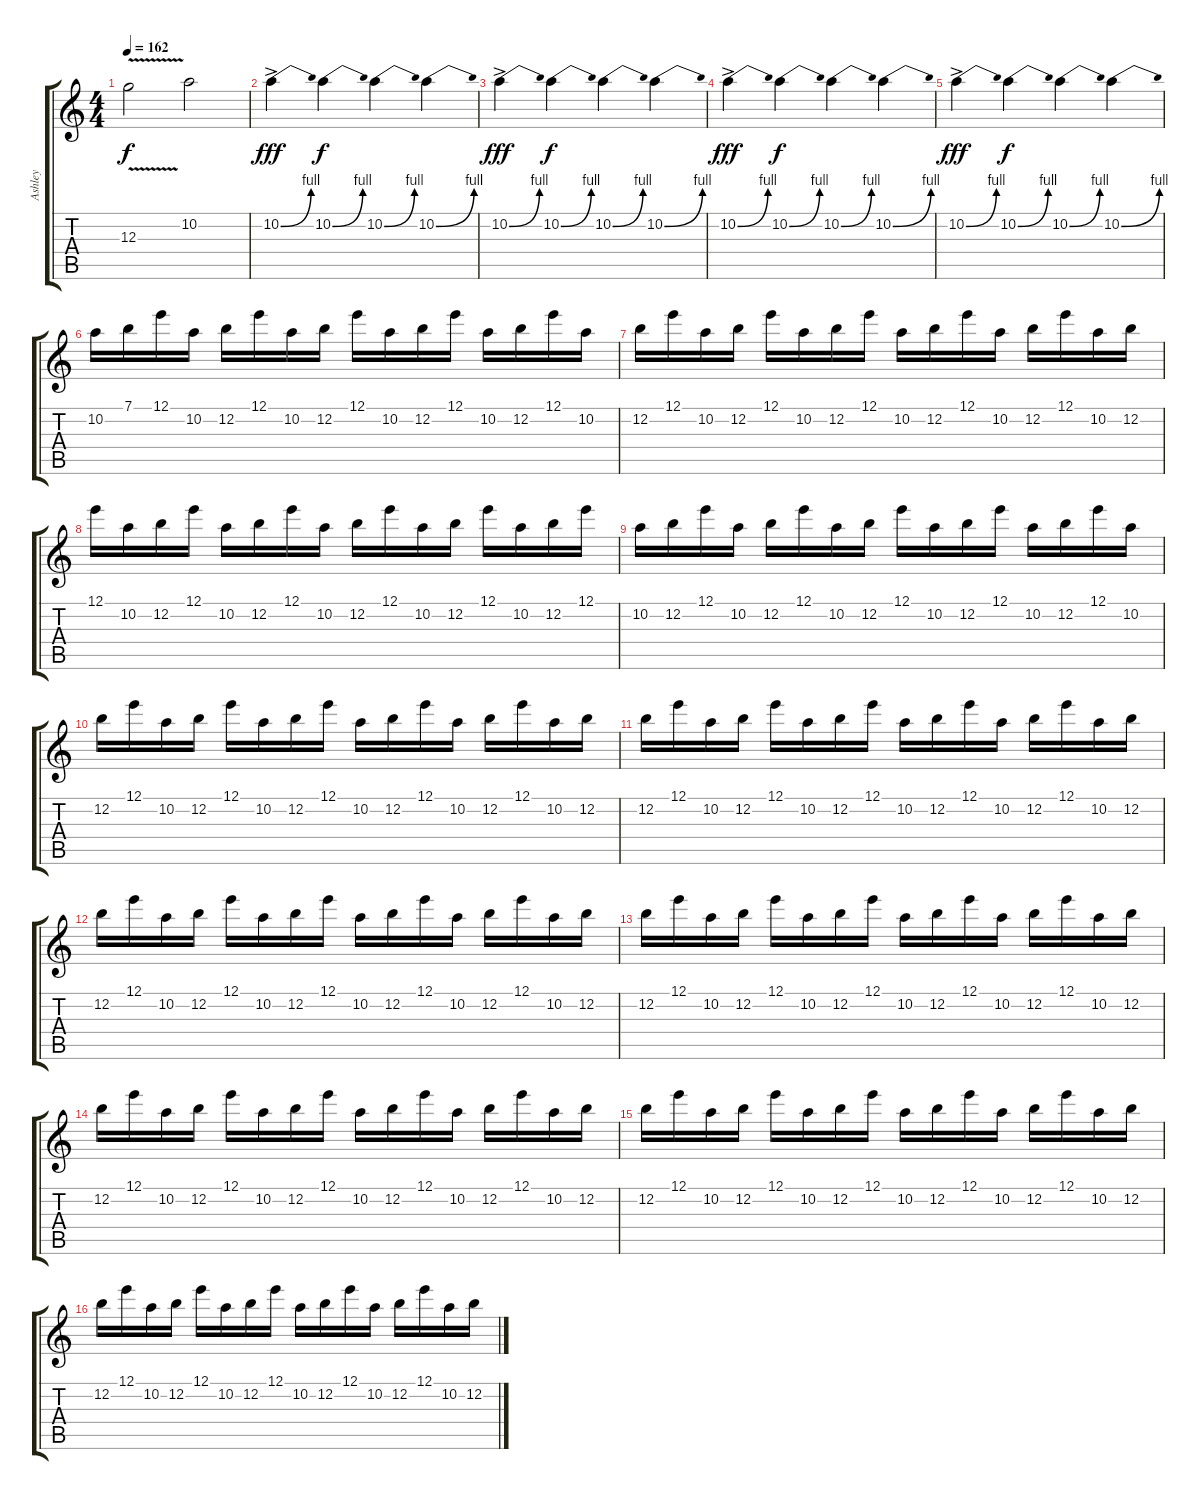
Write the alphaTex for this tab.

\track ("Ashley" "Ashley") {instrument overdrivenguitar}
\staff {score tabs}
\tuning (E4 B3 G3 D3 A2 E2) {hide}
\ts (4 4)
\tempo 162
\clef g2
\ks c
12.3{v}.2{dy f} 10.2.2 |
10.2{be (bend 0 0 60 4) ac}.4{dy fff} 10.2{be (bend 0 0 60 4)}.4{dy f} 10.2{be (bend 0 0 60 4)}.4 10.2{be (bend 0 0 60 4)}.4 |
10.2{be (bend 0 0 60 4) ac}.4{dy fff} 10.2{be (bend 0 0 60 4)}.4{dy f} 10.2{be (bend 0 0 60 4)}.4 10.2{be (bend 0 0 60 4)}.4 |
10.2{be (bend 0 0 60 4) ac}.4{dy fff} 10.2{be (bend 0 0 60 4)}.4{dy f} 10.2{be (bend 0 0 60 4)}.4 10.2{be (bend 0 0 60 4)}.4 |
10.2{be (bend 0 0 60 4) ac}.4{dy fff} 10.2{be (bend 0 0 60 4)}.4{dy f} 10.2{be (bend 0 0 60 4)}.4 10.2{be (bend 0 0 60 4)}.4 |
10.2.16 7.1.16 12.1.16 10.2.16 12.2.16 12.1.16 10.2.16 12.2.16 12.1.16 10.2.16 12.2.16 12.1.16 10.2.16 12.2.16 12.1.16 10.2.16 |
12.2.16 12.1.16 10.2.16 12.2.16 12.1.16 10.2.16 12.2.16 12.1.16 10.2.16 12.2.16 12.1.16 10.2.16 12.2.16 12.1.16 10.2.16 12.2.16 |
12.1.16 10.2.16 12.2.16 12.1.16 10.2.16 12.2.16 12.1.16 10.2.16 12.2.16 12.1.16 10.2.16 12.2.16 12.1.16 10.2.16 12.2.16 12.1.16 |
10.2.16 12.2.16 12.1.16 10.2.16 12.2.16 12.1.16 10.2.16 12.2.16 12.1.16 10.2.16 12.2.16 12.1.16 10.2.16 12.2.16 12.1.16 10.2.16 |
12.2.16 12.1.16 10.2.16 12.2.16 12.1.16 10.2.16 12.2.16 12.1.16 10.2.16 12.2.16 12.1.16 10.2.16 12.2.16 12.1.16 10.2.16 12.2.16 |
12.2.16 12.1.16 10.2.16 12.2.16 12.1.16 10.2.16 12.2.16 12.1.16 10.2.16 12.2.16 12.1.16 10.2.16 12.2.16 12.1.16 10.2.16 12.2.16 |
12.2.16 12.1.16 10.2.16 12.2.16 12.1.16 10.2.16 12.2.16 12.1.16 10.2.16 12.2.16 12.1.16 10.2.16 12.2.16 12.1.16 10.2.16 12.2.16 |
12.2.16 12.1.16 10.2.16 12.2.16 12.1.16 10.2.16 12.2.16 12.1.16 10.2.16 12.2.16 12.1.16 10.2.16 12.2.16 12.1.16 10.2.16 12.2.16 |
12.2.16 12.1.16 10.2.16 12.2.16 12.1.16 10.2.16 12.2.16 12.1.16 10.2.16 12.2.16 12.1.16 10.2.16 12.2.16 12.1.16 10.2.16 12.2.16 |
12.2.16 12.1.16 10.2.16 12.2.16 12.1.16 10.2.16 12.2.16 12.1.16 10.2.16 12.2.16 12.1.16 10.2.16 12.2.16 12.1.16 10.2.16 12.2.16 |
12.2.16 12.1.16 10.2.16 12.2.16 12.1.16 10.2.16 12.2.16 12.1.16 10.2.16 12.2.16 12.1.16 10.2.16 12.2.16 12.1.16 10.2.16 12.2.16
